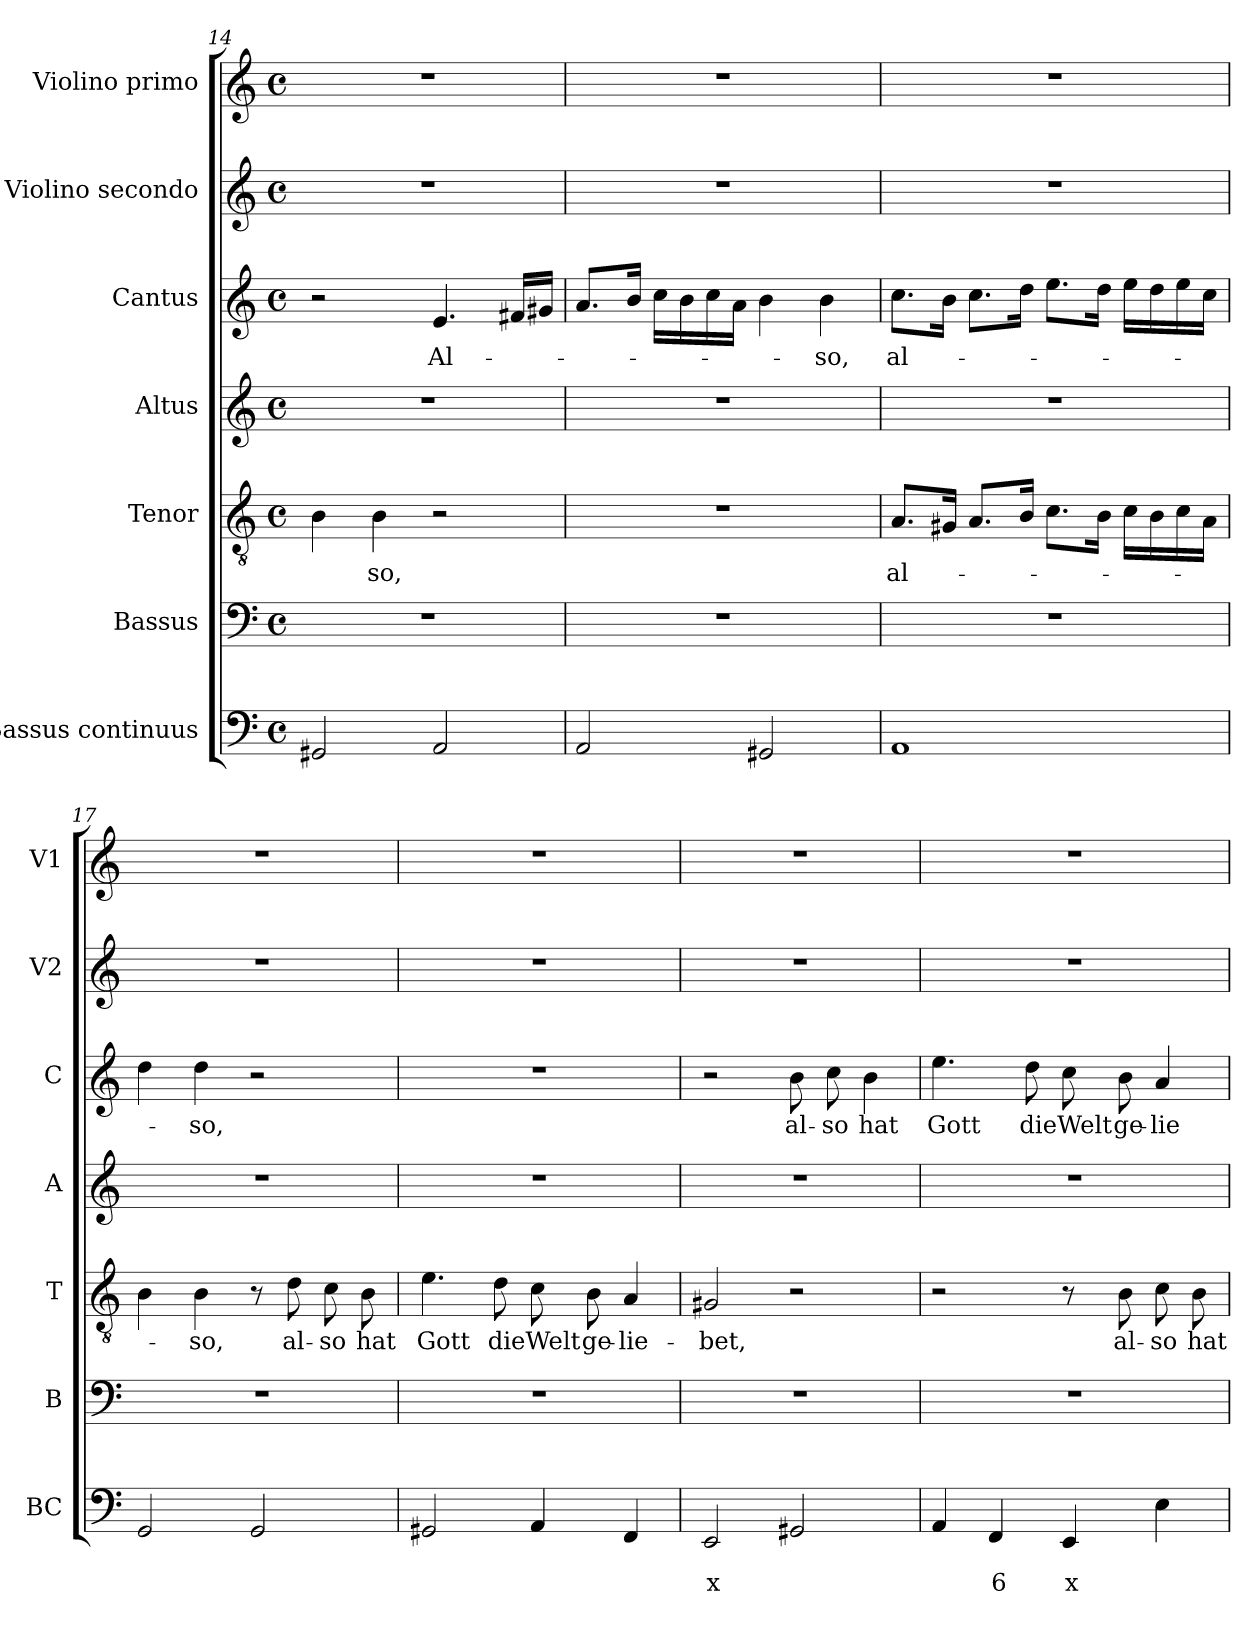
**kern	**text	**text	**kern	**kern	**text	**kern	**kern	**text	**kern	**kern
*part7	*part7	*part7	*part6	*part5	*part5	*part4	*part3	*part3	*part2	*part1
*staff7	*staff7	*staff7	*staff6	*staff5	*staff5	*staff4	*staff3	*staff3	*staff2	*staff1
*I"Bassus continuus	*	*	*I"Bassus	*I"Tenor	*	*I"Altus	*I"Cantus	*	*I"Violino secondo	*I"Violino primo
*I'BC	*	*	*I'B	*I'T	*	*I'A	*I'C	*	*I'V2	*I'V1
*clefF4	*	*	*clefF4	*clefGv2	*	*clefG2	*clefG2	*	*clefG2	*clefG2
*k[]	*	*	*k[]	*k[]	*	*k[]	*k[]	*	*k[]	*k[]
*C:	*	*	*C:	*C:	*	*C:	*C:	*	*C:	*C:
*M4/4	*	*	*M4/4	*M4/4	*	*M4/4	*M4/4	*	*M4/4	*M4/4
*met(c)	*	*	*met(c)	*met(c)	*	*met(c)	*met(c)	*	*met(c)	*met(c)
=14	=14	=14	=14	=14	=14	=14	=14	=14	=14	=14
2GG#X/	.	.	1r	4B\	.	1r	2r	.	1r	1r
!	!	!	!	!	!LO:LY:b	!	!	!	!	!
.	.	.	.	4B\	-so,	.	.	.	.	.
!	!	!	!	!	!	!	!	!LO:LY:b	!	!
2AA/	.	.	.	2r	.	.	4.e/	Al-	.	.
.	.	.	.	.	.	.	16f#X/LL	.	.	.
.	.	.	.	.	.	.	16g#X/JJ	.	.	.
=15	=15	=15	=15	=15	=15	=15	=15	=15	=15	=15
2AA/	.	.	1r	1r	.	1r	8.a/L	.	1r	1r
.	.	.	.	.	.	.	16b/Jk	.	.	.
.	.	.	.	.	.	.	16cc\LL	.	.	.
.	.	.	.	.	.	.	16b\	.	.	.
.	.	.	.	.	.	.	16cc\	.	.	.
.	.	.	.	.	.	.	16a\JJ	.	.	.
2GG#X/	.	.	.	.	.	.	4b\	.	.	.
!	!	!	!	!	!	!	!	!LO:LY:b	!	!
.	.	.	.	.	.	.	4b\	-so,	.	.
=16	=16	=16	=16	=16	=16	=16	=16	=16	=16	=16
!	!	!	!	!	!LO:LY:b	!	!	!LO:LY:b	!	!
1AA	.	.	1r	8.A/L	al-	1r	8.cc\L	al-	1r	1r
.	.	.	.	16G#X/Jk	.	.	16b\Jk	.	.	.
.	.	.	.	8.A/L	.	.	8.cc\L	.	.	.
.	.	.	.	16B/Jk	.	.	16dd\Jk	.	.	.
.	.	.	.	8.c\L	.	.	8.ee\L	.	.	.
.	.	.	.	16B\Jk	.	.	16dd\Jk	.	.	.
.	.	.	.	16c\LL	.	.	16ee\LL	.	.	.
.	.	.	.	16B\	.	.	16dd\	.	.	.
.	.	.	.	16c\	.	.	16ee\	.	.	.
.	.	.	.	16A\JJ	.	.	16cc\JJ	.	.	.
=17	=17	=17	=17	=17	=17	=17	=17	=17	=17	=17
2GG/	.	.	1r	4B\	.	1r	4dd\	.	1r	1r
!	!	!	!	!	!LO:LY:b	!	!	!LO:LY:b	!	!
.	.	.	.	4B\	-so,	.	4dd\	-so,	.	.
2GG/	.	.	.	8r	.	.	2r	.	.	.
!	!	!	!	!	!LO:LY:b	!	!	!	!	!
.	.	.	.	8d\	al-	.	.	.	.	.
!	!	!	!	!	!LO:LY:b	!	!	!	!	!
.	.	.	.	8c\	-so	.	.	.	.	.
!	!	!	!	!	!LO:LY:b	!	!	!	!	!
.	.	.	.	8B\	hat	.	.	.	.	.
!!LO:LB:g=z
=18	=18	=18	=18	=18	=18	=18	=18	=18	=18	=18
!	!	!	!	!	!LO:LY:b	!	!	!	!	!
2GG#X/	.	.	1r	4.e\	Gott	1r	1r	.	1r	1r
!	!	!	!	!	!LO:LY:b	!	!	!	!	!
.	.	.	.	8d\	die	.	.	.	.	.
!	!	!	!	!	!LO:LY:b	!	!	!	!	!
4AA/	.	.	.	8c\	Welt	.	.	.	.	.
!	!	!	!	!	!LO:LY:b	!	!	!	!	!
.	.	.	.	8B\	ge-	.	.	.	.	.
!	!	!	!	!	!LO:LY:b	!	!	!	!	!
4FF/	.	.	.	4A/	-lie-	.	.	.	.	.
=19	=19	=19	=19	=19	=19	=19	=19	=19	=19	=19
!	!	!LO:LY:b	!	!	!LO:LY:b	!	!	!	!	!
2EE/	.	x	1r	2G#X/	-bet,	1r	2r	.	1r	1r
!	!	!	!	!	!	!	!	!LO:LY:b	!	!
2GG#X/	.	.	.	2r	.	.	8b\	al-	.	.
!	!	!	!	!	!	!	!	!LO:LY:b	!	!
.	.	.	.	.	.	.	8cc\	-so	.	.
!	!	!	!	!	!	!	!	!LO:LY:b	!	!
.	.	.	.	.	.	.	4b\	hat	.	.
=20	=20	=20	=20	=20	=20	=20	=20	=20	=20	=20
!	!	!	!	!	!	!	!	!LO:LY:b	!	!
4AA/	.	.	1r	2r	.	1r	4.ee\	Gott	1r	1r
!	!	!LO:LY:b	!	!	!	!	!	!	!	!
4FF/	.	6	.	.	.	.	.	.	.	.
!	!	!	!	!	!	!	!	!LO:LY:b	!	!
.	.	.	.	.	.	.	8dd\	die	.	.
!	!	!LO:LY:b	!	!	!	!	!	!LO:LY:b	!	!
4EE/	.	x	.	8r	.	.	8cc\	Welt	.	.
!	!	!	!	!	!LO:LY:b	!	!	!LO:LY:b	!	!
.	.	.	.	8B\	al-	.	8b\	ge-	.	.
!	!	!	!	!	!LO:LY:b	!	!	!LO:LY:b	!	!
4E\	.	.	.	8c\	-so	.	4a/	-lie-	.	.
!	!	!	!	!	!LO:LY:b	!	!	!	!	!
.	.	.	.	8B\	hat	.	.	.	.	.
=	=	=	=	=	=	=	=	=	=	=
*-	*-	*-	*-	*-	*-	*-	*-	*-	*-	*-
